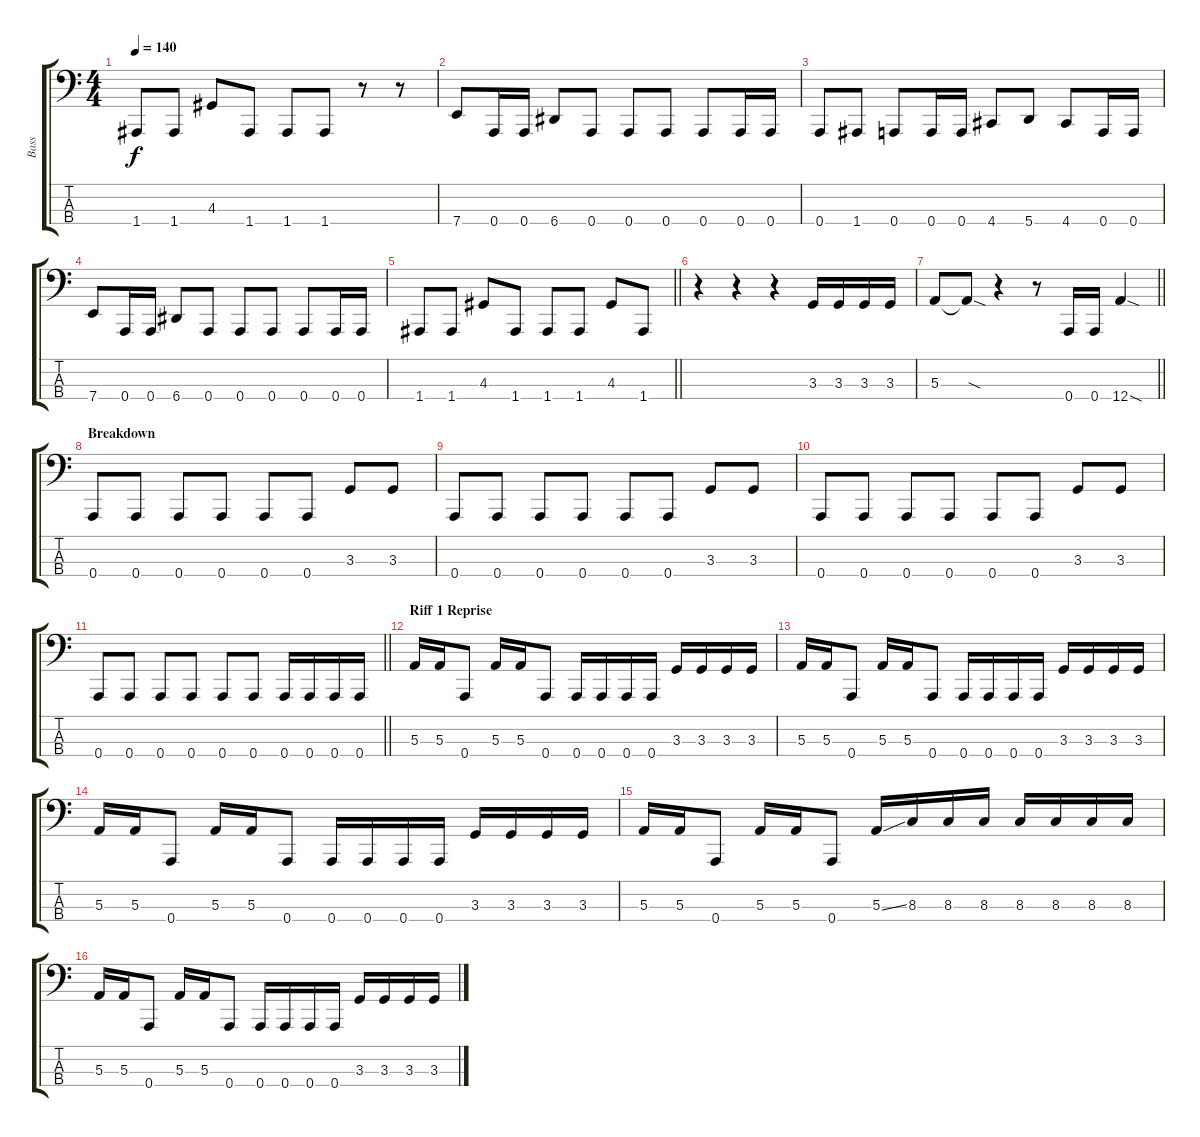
\track ("Bass" "Bass") {instrument electricbasspick}
\staff {score tabs}
\tuning (D2 A1 E1 A0) {hide}
\ts (4 4)
\tempo 140
\clef f4
\ks c
1.4.8{dy f} 1.4.8 4.3.8 1.4.8 1.4.8 1.4.8 r.8 r.8 |
7.4.8 0.4.16 0.4.16 6.4.8 0.4.8 0.4.8 0.4.8 0.4.8 0.4.16 0.4.16 |
0.4.8 1.4.8 0.4.8 0.4.16 0.4.16 4.4.8 5.4.8 4.4.8 0.4.16 0.4.16 |
7.4.8 0.4.16 0.4.16 6.4.8 0.4.8 0.4.8 0.4.8 0.4.8 0.4.16 0.4.16 |
\barLineRight lightlight
1.4.8 1.4.8 4.3.8 1.4.8 1.4.8 1.4.8 4.3.8 1.4.8 |
\section ("" "")
r.4 r.4 r.4 3.3.16 3.3.16 3.3.16 3.3.16 |
\barLineRight lightlight
5.3.8 5.3{sod t}.8 r.4 r.8 0.4.16 0.4.16 12.4{sod}.4 |
\section ("" "Breakdown")
0.4.8 0.4.8 0.4.8 0.4.8 0.4.8 0.4.8 3.3.8 3.3.8 |
0.4.8 0.4.8 0.4.8 0.4.8 0.4.8 0.4.8 3.3.8 3.3.8 |
0.4.8 0.4.8 0.4.8 0.4.8 0.4.8 0.4.8 3.3.8 3.3.8 |
\barLineRight lightlight
0.4.8 0.4.8 0.4.8 0.4.8 0.4.8 0.4.8 0.4.16 0.4.16 0.4.16 0.4.16 |
\section ("" "Riff 1 Reprise")
5.3.16 5.3.16 0.4.8 5.3.16 5.3.16 0.4.8 0.4.16 0.4.16 0.4.16 0.4.16 3.3.16 3.3.16 3.3.16 3.3.16 |
5.3.16 5.3.16 0.4.8 5.3.16 5.3.16 0.4.8 0.4.16 0.4.16 0.4.16 0.4.16 3.3.16 3.3.16 3.3.16 3.3.16 |
5.3.16 5.3.16 0.4.8 5.3.16 5.3.16 0.4.8 0.4.16 0.4.16 0.4.16 0.4.16 3.3.16 3.3.16 3.3.16 3.3.16 |
5.3.16 5.3.16 0.4.8 5.3.16 5.3.16 0.4.8 5.3{ss}.16 8.3.16 8.3.16 8.3.16 8.3.16 8.3.16 8.3.16 8.3.16 |
5.3.16 5.3.16 0.4.8 5.3.16 5.3.16 0.4.8 0.4.16 0.4.16 0.4.16 0.4.16 3.3.16 3.3.16 3.3.16 3.3.16
